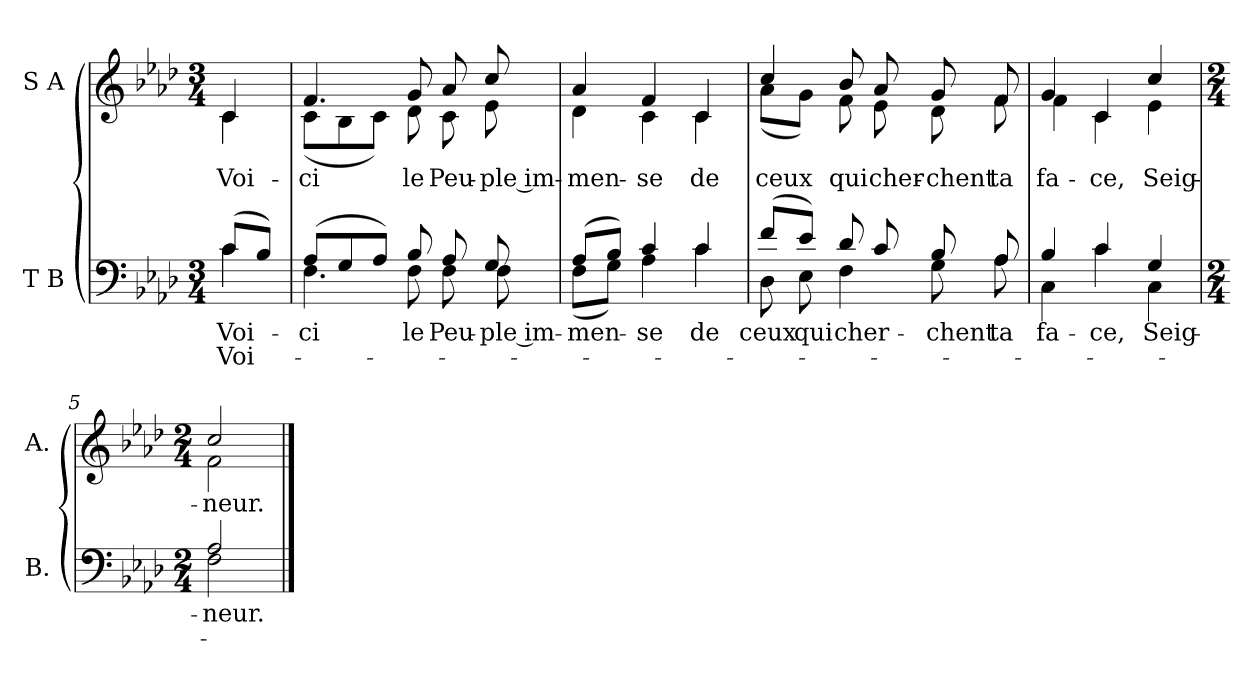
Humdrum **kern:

**kern	**text	**text	**kern	**text
*part2	*part2	*part2	*part1	*part1
*staff2	*staff2	*staff2	*staff1	*staff1
*I"T B	*	*	*I"S A	*
*I'B.	*	*	*I'A.	*
!!LO:PB:g=z
*clefF4	*	*	*clefG2	*
*k[b-e-a-d-]	*	*	*k[b-e-a-d-]	*
*f:	*	*	*f:	*
*M3/4	*	*	*M3/4	*
*MM100	*	*	*MM100	*
=	=	=	=	=
!	!LO:LY:b:color=#000000	!LO:LY:b:color=#000000	!	!
*^	*	*	*	*
!	!	!	!	!LO:TX:a:B:t=Moderato	!
!	!	!	!	!	!LO:LY:b:color=#000000
*	*	*	*	*^	*
(8ci/L	4ci\	Voi-	-Voi-	4ci/	4ci\	Voi-
8B-i/J)	.	.	.	.	.	.
=1	=1	=1	=1	=1	=1	=1
!	!	!LO:LY:b:color=#000000	!	!	!	!
!	!	!	!	!	!	!LO:LY:b:color=#000000
(8A-i/L	4.Fi\	-ci	.	4.fi/	(8ci\L	-ci
8Gi/	.	.	.	.	8B-i\	.
8A-i/J)	.	.	.	.	8ci\J)	.
!	!	!LO:LY:b:color=#000000	!	!	!	!
!	!	!	!	!	!	!LO:LY:b:color=#000000
8B-i/	8Fi\	le	.	8gi/	8d-i\	le
!	!	!LO:LY:b:color=#000000	!	!	!	!
!	!	!	!	!	!	!LO:LY:b:color=#000000
8A-i/	8Fi\	Peu-	.	8a-i/	8ci\	Peu-
!	!	!LO:LY:b:color=#000000	!	!	!	!
!	!	!	!	!	!	!LO:LY:b:color=#000000
8Gi/	8Fi\	-ple im-	.	8cci/	8e-i\	-ple im-
=2	=2	=2	=2	=2	=2	=2
!	!	!LO:LY:b:color=#000000	!	!	!	!
!	!	!	!	!	!	!LO:LY:b:color=#000000
(8A-i/L	(8Fi\L	-men-	.	4a-i/	4d-i\	-men-
8B-i/J)	8Gi\J)	.	.	.	.	.
!	!	!LO:LY:b:color=#000000	!	!	!	!
!	!	!	!	!	!	!LO:LY:b:color=#000000
4ci/	4A-i\	-se	.	4fi/	4ci\	-se
!	!	!LO:LY:b:color=#000000	!	!	!	!
!	!	!	!	!	!	!LO:LY:b:color=#000000
4ci/	4ci\	de	.	4ci/	4ci\	de
=3	=3	=3	=3	=3	=3	=3
!	!	!LO:LY:b:color=#000000	!	!	!	!
!	!	!	!	!	!	!LO:LY:b:color=#000000
(8fi/L	8D-i\	ceux	.	4cci/	(8a-i\L	ceux
!	!	!LO:LY:b:color=#000000	!	!	!	!
8e-i/J)	8E-i\	qui	.	.	8gi\J)	.
!	!	!LO:LY:b:color=#000000	!	!	!	!
!	!	!	!	!	!	!LO:LY:b:color=#000000
8d-i/	4Fi\	cher-	.	8b-i/	8fi\	qui
!	!	!	!	!	!	!LO:LY:b:color=#000000
8ci/	.	.	.	8a-i/	8e-i\	cher-
!	!	!LO:LY:b:color=#000000	!	!	!	!
!	!	!	!	!	!	!LO:LY:b:color=#000000
8B-i/	8Gi\	-chent	.	8gi/	8d-i\	-chent
!	!	!LO:LY:b:color=#000000	!	!	!	!
!	!	!	!	!	!	!LO:LY:b:color=#000000
8A-i/	8A-i\	ta	.	8fi/	8fi\	ta
=4	=4	=4	=4	=4	=4	=4
!	!	!LO:LY:b:color=#000000	!	!	!	!
!	!	!	!	!	!	!LO:LY:b:color=#000000
4B-i/	4Ci\	fa-	.	4gi/	4fi\	fa-
!	!	!LO:LY:b:color=#000000	!	!	!	!
!	!	!	!	!	!	!LO:LY:b:color=#000000
4ci/	4ci\	-ce,	.	4ci/	4ci\	-ce,
!	!	!LO:LY:b:color=#000000	!	!	!	!
!	!	!	!	!	!	!LO:LY:b:color=#000000
4Gi/	4Ci\	Seig-	.	4cci/	4e-i\	Seig-
=5	=5	=5	=5	=5	=5	=5
*M2/4	*	*	*	*M2/4	*	*
!	!	!LO:LY:b:color=#000000	!	!	!	!
!	!	!	!	!	!	!LO:LY:b:color=#000000
2A-i/	2Fi\	-neur.	.	2cci/	2fi\	-neur.
*v	*v	*	*	*	*	*
*	*	*	*v	*v	*
==	==	==	==	==
*-	*-	*-	*-	*-
